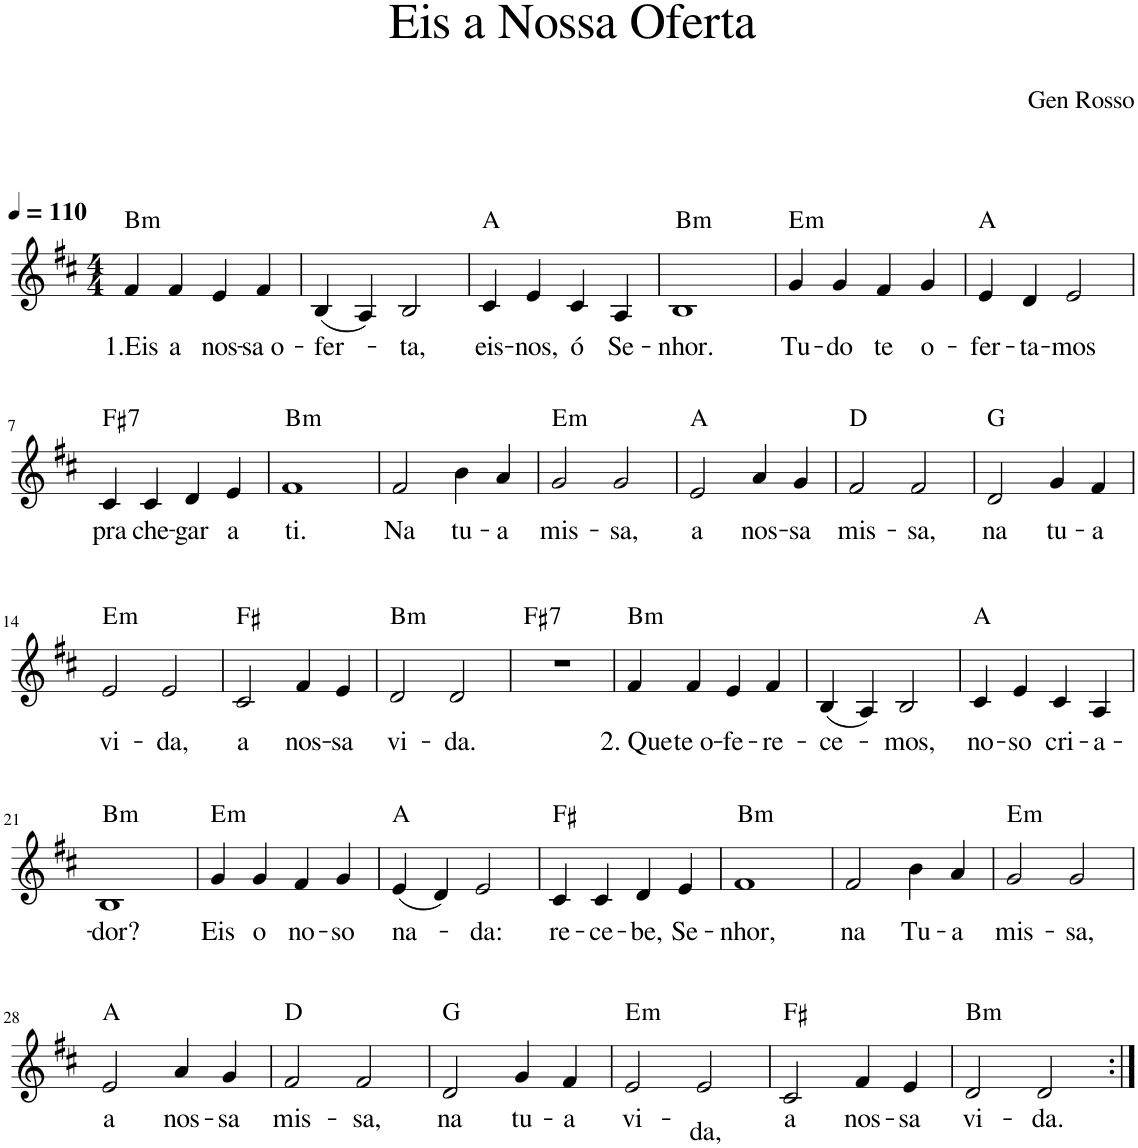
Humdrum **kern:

**kern	**text	**harte
*part1	*part1	*part1
*staff1	*staff1	*
*I"Voz	*	*
*I'Vo.	*	*
*clefG2	*	*
*k[f#c#]	*	*
*M4/4	*	*
*MM110	*	*
=1	=1	=1
!	!LO:LY:b	!LO:H:kt=m
4f#/	1.Eis	B:min
!	!LO:LY:b	!
4f#/	a	.
!	!LO:LY:b	!
4e/	nos-	.
!	!LO:LY:b	!
4f#/	-sa o-	.
=2	=2	=2
!	!LO:LY:b	!
(4B/	-fer-	.
4A/)	.	.
!	!LO:LY:b	!
2B/	ta,	.
=3	=3	=3
!	!LO:LY:b	!
4c#/	eis-	A:maj
!	!LO:LY:b	!
4e/	-nos,	.
!	!LO:LY:b	!
4c#/	ó	.
!	!LO:LY:b	!
4A/	Se-	.
=4	=4	=4
!	!LO:LY:b	!LO:H:kt=m
1B	-nhor.	B:min
=5	=5	=5
!	!LO:LY:b	!LO:H:kt=m
4g/	Tu-	E:min
!	!LO:LY:b	!
4g/	-do	.
!	!LO:LY:b	!
4f#/	te	.
!	!LO:LY:b	!
4g/	o-	.
=6	=6	=6
!	!LO:LY:b	!
4e/	-fer-	A:maj
!	!LO:LY:b	!
4d/	ta-	.
!	!LO:LY:b	!
2e/	-mos	.
!!LO:LB:g=z
=7	=7	=7
!	!LO:LY:b	!LO:H:kt=7
4c#/	pra	F#:7
!	!LO:LY:b	!
4c#/	che-	.
!	!LO:LY:b	!
4d/	-gar	.
!	!LO:LY:b	!
4e/	a	.
=8	=8	=8
!	!LO:LY:b	!LO:H:kt=m
1f#	ti.	B:min
=9	=9	=9
!	!LO:LY:b	!
2f#/	Na	.
!	!LO:LY:b	!
4b\	tu-	.
!	!LO:LY:b	!
4a/	-a	.
=10	=10	=10
!	!LO:LY:b	!LO:H:kt=m
2g/	mis-	E:min
!	!LO:LY:b	!
2g/	-sa,	.
=11	=11	=11
!	!LO:LY:b	!
2e/	a	A:maj
!	!LO:LY:b	!
4a/	nos-	.
!	!LO:LY:b	!
4g/	-sa	.
=12	=12	=12
!	!LO:LY:b	!
2f#/	mis-	D:maj
!	!LO:LY:b	!
2f#/	-sa,	.
=13	=13	=13
!	!LO:LY:b	!
2d/	na	G:maj
!	!LO:LY:b	!
4g/	tu-	.
!	!LO:LY:b	!
4f#/	-a	.
!!LO:LB:g=z
=14	=14	=14
!	!LO:LY:b	!LO:H:kt=m
2e/	vi-	E:min
!	!LO:LY:b	!
2e/	-da,	.
=15	=15	=15
!	!LO:LY:b	!
2c#/	a	F#:maj
!	!LO:LY:b	!
4f#/	nos-	.
!	!LO:LY:b	!
4e/	-sa	.
=16	=16	=16
!	!LO:LY:b	!LO:H:kt=m
2d/	vi-	B:min
!	!LO:LY:b	!
2d/	-da.	.
=17	=17	=17
!	!	!LO:H:kt=7
1r	.	F#:7
=18	=18	=18
!	!LO:LY:b	!LO:H:kt=m
4f#/	2. Que	B:min
!	!LO:LY:b	!
4f#/	te o-	.
!	!LO:LY:b	!
4e/	-fe-	.
!	!LO:LY:b	!
4f#/	-re-	.
=19	=19	=19
!	!LO:LY:b	!
(4B/	-ce-	.
4A/)	.	.
!	!LO:LY:b	!
2B/	-mos,	.
=20	=20	=20
!	!LO:LY:b	!
4c#/	no-	A:maj
!	!LO:LY:b	!
4e/	-so	.
!	!LO:LY:b	!
4c#/	cri-	.
!	!LO:LY:b	!
4A/	-a-	.
!!LO:LB:g=z
=21	=21	=21
!	!LO:LY:b	!LO:H:kt=m
1B	-dor?	B:min
=22	=22	=22
!	!LO:LY:b	!LO:H:kt=m
4g/	Eis	E:min
!	!LO:LY:b	!
4g/	o	.
!	!LO:LY:b	!
4f#/	no-	.
!	!LO:LY:b	!
4g/	-so	.
=23	=23	=23
!	!LO:LY:b	!
(4e/	na-	A:maj
4d/)	.	.
!	!LO:LY:b	!
2e/	-da:	.
=24	=24	=24
!	!LO:LY:b	!
4c#/	re-	F#:maj
!	!LO:LY:b	!
4c#/	-ce-	.
!	!LO:LY:b	!
4d/	-be,	.
!	!LO:LY:b	!
4e/	Se-	.
=25	=25	=25
!	!LO:LY:b	!LO:H:kt=m
1f#	-nhor,	B:min
=26	=26	=26
!	!LO:LY:b	!
2f#/	na	.
!	!LO:LY:b	!
4b\	Tu-	.
!	!LO:LY:b	!
4a/	-a	.
=27	=27	=27
!	!LO:LY:b	!LO:H:kt=m
2g/	mis-	E:min
!	!LO:LY:b	!
2g/	-sa,	.
!!LO:LB:g=z
=28	=28	=28
!	!LO:LY:b	!
2e/	a	A:maj
!	!LO:LY:b	!
4a/	nos-	.
!	!LO:LY:b	!
4g/	-sa	.
=29	=29	=29
!	!LO:LY:b	!
2f#/	mis-	D:maj
!	!LO:LY:b	!
2f#/	-sa,	.
=30	=30	=30
!	!LO:LY:b	!
2d/	na	G:maj
!	!LO:LY:b	!
4g/	tu-	.
!	!LO:LY:b	!
4f#/	-a	.
=31	=31	=31
!	!LO:LY:b	!LO:H:kt=m
2e/	vi-	E:min
!	!LO:LY:b	!
2e/	-da,	.
=32	=32	=32
!	!LO:LY:b	!
2c#/	a	F#:maj
!	!LO:LY:b	!
4f#/	nos-	.
!	!LO:LY:b	!
4e/	-sa	.
=33	=33	=33
!	!LO:LY:b	!LO:H:kt=m
2d/	vi-	B:min
!	!LO:LY:b	!
2d/	-da.	.
=:|!	=:|!	=:|!
*-	*-	*-
